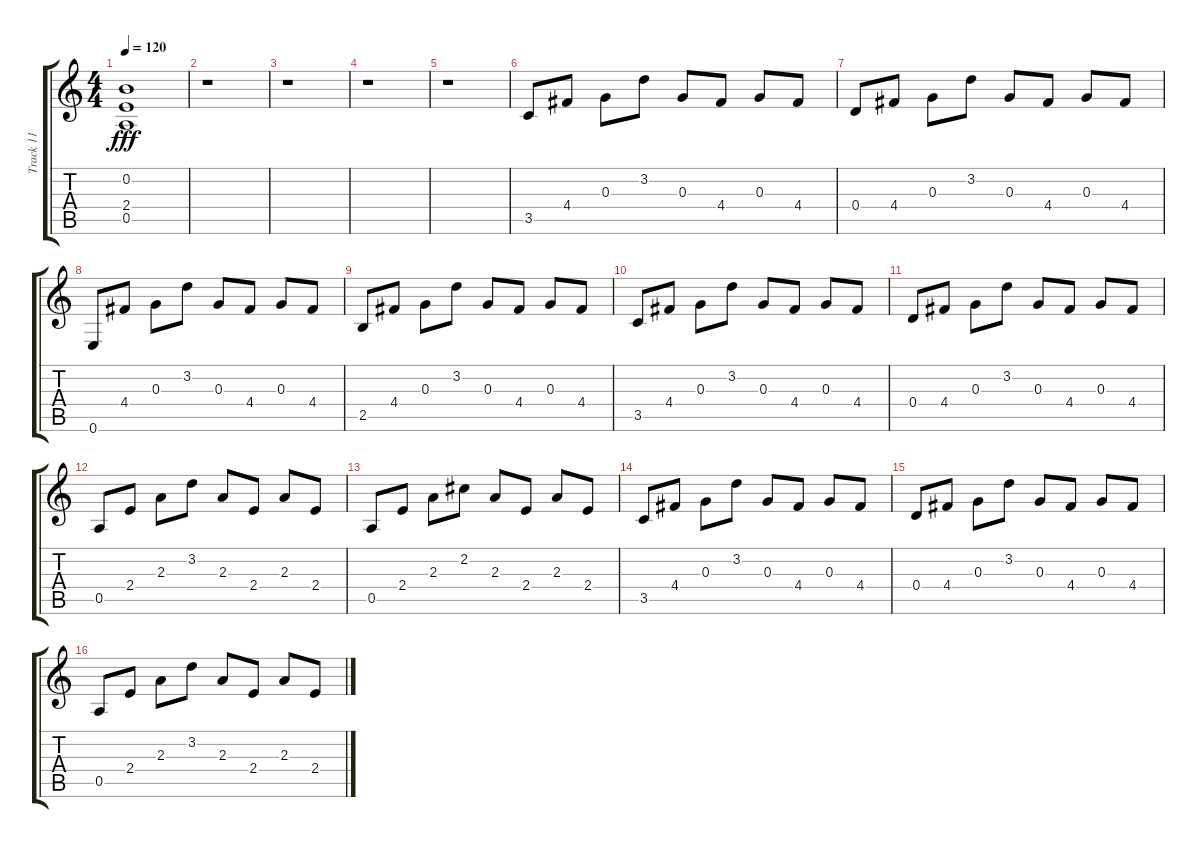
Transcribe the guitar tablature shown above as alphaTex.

\track ("Track 11" "Track 11") {instrument electricguitarclean}
\staff {score tabs}
\tuning (E4 B3 G3 D3 A2 E2) {hide}
\ts (4 4)
\tempo 120
\clef g2
\ks c
(0.2 2.4 0.5).1{dy fff} |
r.1 |
r.1 |
r.1 |
r.1 |
3.5.8 4.4.8 0.3.8 3.2.8 0.3.8 4.4.8 0.3.8 4.4.8 |
0.4.8 4.4.8 0.3.8 3.2.8 0.3.8 4.4.8 0.3.8 4.4.8 |
0.6.8 4.4.8 0.3.8 3.2.8 0.3.8 4.4.8 0.3.8 4.4.8 |
2.5.8 4.4.8 0.3.8 3.2.8 0.3.8 4.4.8 0.3.8 4.4.8 |
3.5.8 4.4.8 0.3.8 3.2.8 0.3.8 4.4.8 0.3.8 4.4.8 |
0.4.8 4.4.8 0.3.8 3.2.8 0.3.8 4.4.8 0.3.8 4.4.8 |
0.5.8 2.4.8 2.3.8 3.2.8 2.3.8 2.4.8 2.3.8 2.4.8 |
0.5.8 2.4.8 2.3.8 2.2.8 2.3.8 2.4.8 2.3.8 2.4.8 |
3.5.8 4.4.8 0.3.8 3.2.8 0.3.8 4.4.8 0.3.8 4.4.8 |
0.4.8 4.4.8 0.3.8 3.2.8 0.3.8 4.4.8 0.3.8 4.4.8 |
0.5.8 2.4.8 2.3.8 3.2.8 2.3.8 2.4.8 2.3.8 2.4.8
